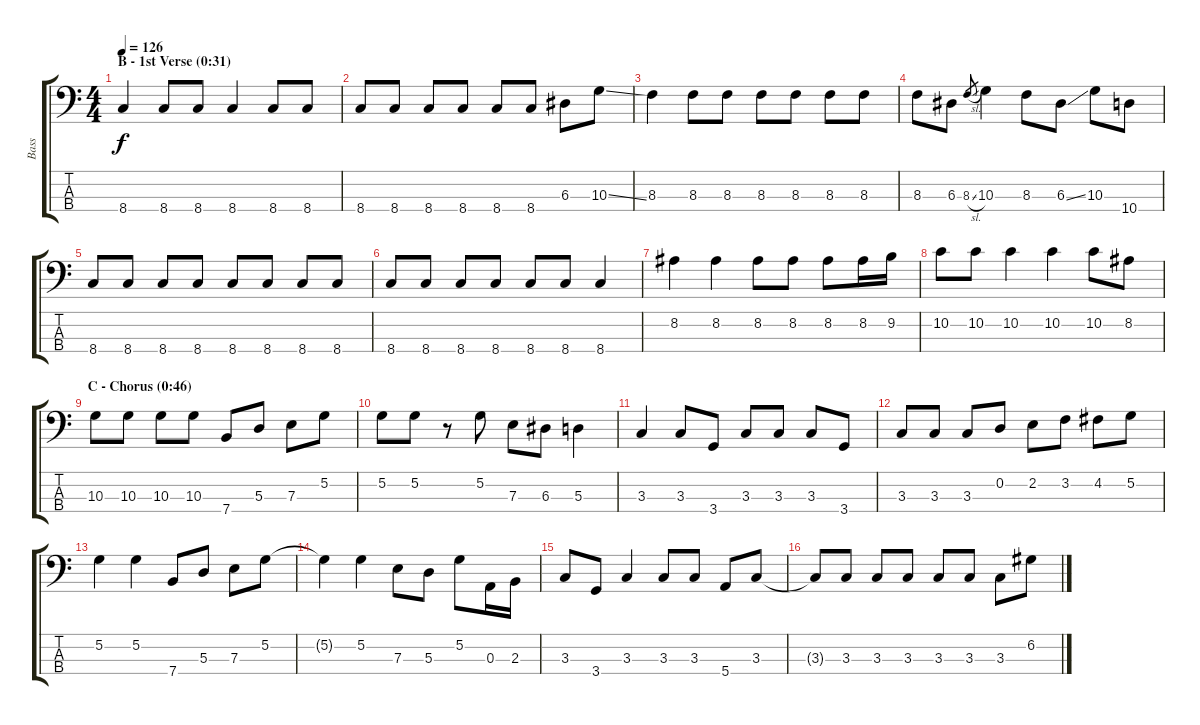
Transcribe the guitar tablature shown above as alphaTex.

\track ("Bass" "Bass") {instrument electricbasspick}
\staff {score tabs}
\tuning (G2 D2 A1 E1) {hide}
\ts (4 4)
\section ("" "B - 1st Verse (0:31)")
\tempo 126
\clef f4
\ks c
8.4.4{dy f} 8.4.8 8.4.8 8.4.4 8.4.8 8.4.8 |
8.4.8 8.4.8 8.4.8 8.4.8 8.4.8 8.4.8 6.3.8 10.3{ss}.8 |
8.3.4 8.3.8 8.3.8 8.3.8 8.3.8 8.3.8 8.3.8 |
8.3.8 6.3.8 8.3{sl}.8{gr} 10.3.4 8.3.8 6.3{ss}.8 10.3.8 10.4.8 |
8.4.8 8.4.8 8.4.8 8.4.8 8.4.8 8.4.8 8.4.8 8.4.8 |
8.4.8 8.4.8 8.4.8 8.4.8 8.4.8 8.4.8 8.4.4 |
8.2.4 8.2.4 8.2.8 8.2.8 8.2.8 8.2.16 9.2.16 |
10.2.8 10.2.8 10.2.4 10.2.4 10.2.8 8.2.8 |
\section ("" "C - Chorus (0:46)")
10.3.8 10.3.8 10.3.8 10.3.8 7.4.8 5.3.8 7.3.8 5.2.8 |
5.2.8 5.2.8 r.8 5.2.8 7.3.8 6.3.8 5.3.4 |
3.3.4 3.3.8 3.4.8 3.3.8 3.3.8 3.3.8 3.4.8 |
3.3.8 3.3.8 3.3.8 0.2.8 2.2.8 3.2.8 4.2.8 5.2.8 |
5.2.4 5.2.4 7.4.8 5.3.8 7.3.8 5.2.8 |
5.2{t}.4 5.2.4 7.3.8 5.3.8 5.2.8 0.3.16 2.3.16 |
3.3.8 3.4.8 3.3.4 3.3.8 3.3.8 5.4.8 3.3.8 |
3.3{t}.8 3.3.8 3.3.8 3.3.8 3.3.8 3.3.8 3.3.8 6.2.8
